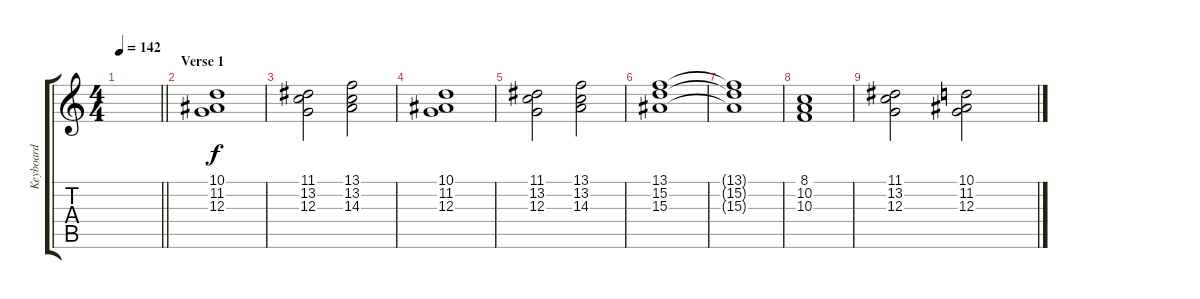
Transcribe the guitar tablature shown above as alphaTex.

\track ("Keyboard" "Keyboard") {instrument vibraphone}
\staff {score tabs}
\tuning (E4 B3 G3 D3 A2 E2) {hide}
\ts (4 4)
\tempo 142
\clef g2
\barLineRight lightlight
\ks c
|
\section ("" "Verse 1")
(10.1 11.2 12.3).1{volume 7 instrument pad4choir} |
(11.1 13.2 12.3).2 (13.1 13.2 14.3).2 |
(10.1 11.2 12.3).1 |
(11.1 13.2 12.3).2 (13.1 13.2 14.3).2 |
(13.1 15.2 15.3).1 |
(13.1{t} 15.2{t} 15.3{t}).1 |
(8.1 10.2 10.3).1 |
(11.1 13.2 12.3).2 (10.1 11.2 12.3).2
